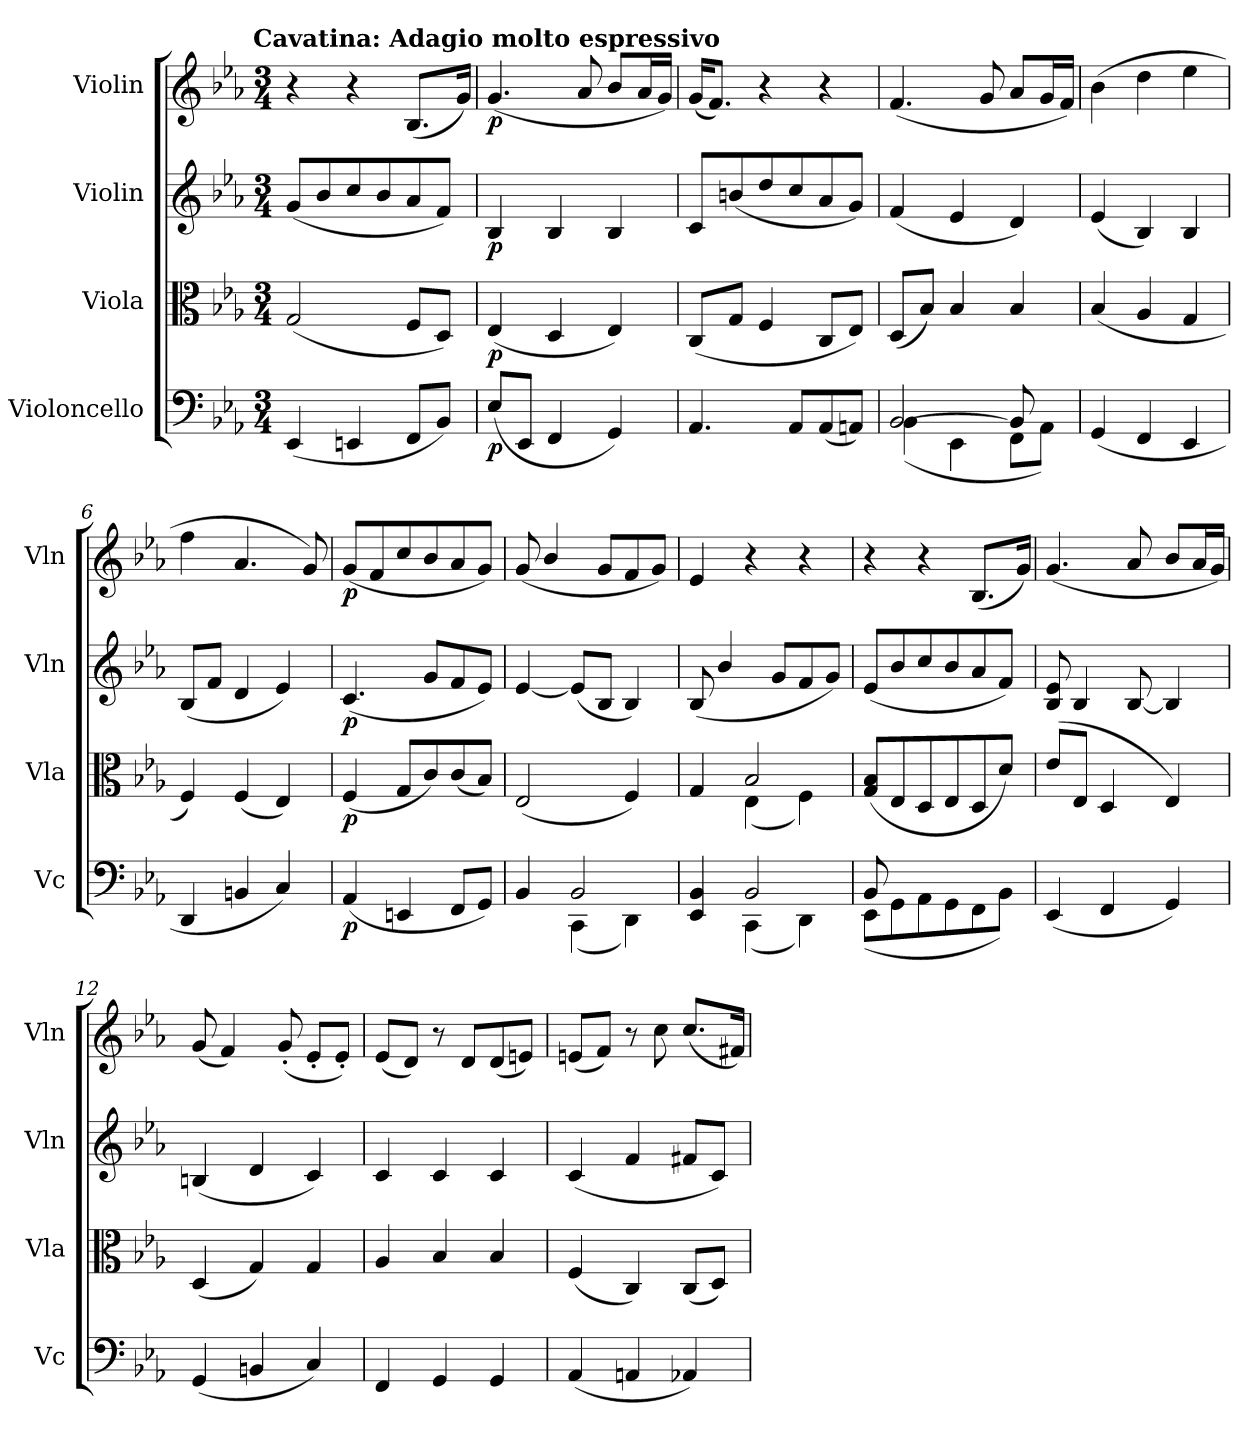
**kern	**dynam	**kern	**dynam	**kern	**dynam	**kern	**dynam
*part4	*part4	*part3	*part3	*part2	*part2	*part1	*part1
*staff4	*staff4	*staff3	*staff3	*staff2	*staff2	*staff1	*staff1
*I"Violoncello	*	*I"Viola	*	*I"Violin	*	*I"Violin	*
*I'Vc	*	*I'Vla	*	*I'Vln	*	*I'Vln	*
*clefF4	*	*clefC3	*	*clefG2	*	*clefG2	*
*k[b-e-a-]	*	*k[b-e-a-]	*	*k[b-e-a-]	*	*k[b-e-a-]	*
*E-:	*	*E-:	*	*E-:	*	*E-:	*
!!LO:TX:omd:t=Cavatina&colon; Adagio molto espressivo
*M3/4	*	*M3/4	*	*M3/4	*	*M3/4	*
*MM60	*	*MM60	*	*MM60	*	*MM60	*
=1	=1	=1	=1	=1	=1	=1	=1
(4EE-/	.	(2G/	.	(8g/L	.	4r	.
.	.	.	.	8b-/	.	.	.
4EEn/	.	.	.	8cc/	.	4r	.
.	.	.	.	8b-/	.	.	.
8FF/L	.	8F/L	.	8a-/	.	(8.B-/L	.
8BB-/J)	.	8D/J)	.	8f/J)	.	.	.
.	.	.	.	.	.	16g/Jk)	.
=2	=2	=2	=2	=2	=2	=2	=2
(8E-/L	p	(4E-/	p	4B-/	p	(4.g/	p
8EE-/J	.	.	.	.	.	.	.
4FF/	.	4D/	.	4B-/	.	.	.
.	.	.	.	.	.	8a-/	.
4GG/)	.	4E-/)	.	4B-/	.	8b-/L	.
.	.	.	.	.	.	16a-/L	.
.	.	.	.	.	.	16g/JJ)	.
=3	=3	=3	=3	=3	=3	=3	=3
4.AA-/	.	(8C/L	.	8c/L	.	(16g/KL	.
.	.	.	.	.	.	8.f/J)	.
.	.	8G/J	.	(8bn/	.	.	.
.	.	4F/	.	8dd/	.	4r	.
8AA-/L	.	.	.	8cc/	.	.	.
(8AA-/	.	8C/L	.	8a-/	.	4r	.
8AAn/J)	.	8E-/J)	.	8g/J)	.	.	.
=4	=4	=4	=4	=4	=4	=4	=4
*^	*	*	*	*	*	*	*
[2BB-/	(4BB-\	.	(8D/L	.	(4f/	.	(4.f/	.
.	.	.	8B-/J)	.	.	.	.	.
.	4EE-\	.	4B-/	.	4e-/	.	.	.
.	.	.	.	.	.	.	8g/	.
8BB-/]	8FF\L	.	4B-/	.	4d/)	.	8a-/L	.
8ryy	8AA-\J)	.	.	.	.	.	16g/L	.
.	.	.	.	.	.	.	16f/JJ)	.
*v	*v	*	*	*	*	*	*	*
=5	=5	=5	=5	=5	=5	=5	=5
(4GG/	.	(4B-/	.	(4e-/	.	(4b-\	.
4FF/	.	4A-/	.	4B-/)	.	4dd\	.
4EE-/	.	4G/	.	4B-/	.	4ee-\	.
=6	=6	=6	=6	=6	=6	=6	=6
4DD/	.	4F/)	.	(8B-/L	.	4ff\	.
.	.	.	.	8f/J	.	.	.
4BBn/	.	(4F/	.	4d/	.	4.a-/	.
4C/)	.	4E-/)	.	4e-/)	.	.	.
.	.	.	.	.	.	8g/)	.
=7	=7	=7	=7	=7	=7	=7	=7
(4AA-/	p	(4F/	p	(4.c/	p	(8g/L	p
.	.	.	.	.	.	8f/	.
4EEn/	.	8G/L	.	.	.	8cc/	.
.	.	8c/)	.	8g/L	.	8b-/	.
8FF/L	.	(8c/	.	8f/	.	8a-/	.
8GG/J)	.	8B-/J)	.	8e-/J)	.	8g/J)	.
=8	=8	=8	=8	=8	=8	=8	=8
*^	*	*	*	*	*	*	*
4BB-/	4ryy	.	(2E-/	.	[4e-/	.	(8g/	.
.	.	.	.	.	.	.	4b-/	.
2BB-/	(4CC\	.	.	.	(8e-/L]	.	.	.
.	.	.	.	.	8B-/J	.	8g/L	.
.	4DD\)	.	4F/)	.	4B-/)	.	8f/	.
.	.	.	.	.	.	.	8g/J)	.
=9	=9	=9	=9	=9	=9	=9	=9	=9
*	*	*	*^	*	*	*	*	*
4EE-/ 4BB-/	4ryy	.	4G/	4ryy	.	(8B-/	.	4e-/	.
.	.	.	.	.	.	4b-/	.	.	.
2BB-/	(4CC\	.	2B-/	(4E-\	.	.	.	4r	.
.	.	.	.	.	.	8g/L	.	.	.
.	4DD\)	.	.	4F\)	.	8f/	.	4r	.
.	.	.	.	.	.	8g/J)	.	.	.
*	*	*	*v	*v	*	*	*	*	*
=10	=10	=10	=10	=10	=10	=10	=10	=10
8BB-/	(8EE-\L	.	(8G/ 8B-/L	.	(8e-/L	.	4r	.
3...ryy	8GG\	.	8E-/	.	8b-/	.	.	.
.	8AA-\	.	8D/	.	8cc/	.	4r	.
.	8GG\	.	8E-/	.	8b-/	.	.	.
.	8FF\	.	8D/	.	8a-/	.	(8.B-/L	.
.	8BB-\J)	.	8d/J)	.	8f/J)	.	.	.
.	.	.	.	.	.	.	16g/Jk)	.
*v	*v	*	*	*	*	*	*	*
=11	=11	=11	=11	=11	=11	=11	=11
(4EE-/	.	(8e-\L	.	8B-/ 8e-/	.	(4.g/	.
.	.	8E-/J	.	4B-/	.	.	.
4FF/	.	4D/	.	.	.	.	.
.	.	.	.	[8B-/	.	8a-/	.
4GG/)	.	4E-/)	.	4B-/]	.	8b-/L	.
.	.	.	.	.	.	16a-/L	.
.	.	.	.	.	.	16g/JJ)	.
=12	=12	=12	=12	=12	=12	=12	=12
(4GG/	.	(4D/	.	(4Bn/	.	(8g/	.
.	.	.	.	.	.	4f/)	.
4BBn/	.	4G/)	.	4d/	.	.	.
.	.	.	.	.	.	(8g'/	.
4C/)	.	4G/	.	4c/)	.	8e-'/L	.
.	.	.	.	.	.	8e-'/J)	.
=13	=13	=13	=13	=13	=13	=13	=13
4FF/	.	4A-/	.	4c/	.	(8e-/L	.
.	.	.	.	.	.	8d/J)	.
4GG/	.	4B-/	.	4c/	.	8r	.
.	.	.	.	.	.	8d/L	.
4GG/	.	4B-/	.	4c/	.	(8d/	.
.	.	.	.	.	.	8en/J)	.
=14	=14	=14	=14	=14	=14	=14	=14
(4AA-/	.	(4F/	.	(4c/	.	(8en/L	.
.	.	.	.	.	.	8f/J)	.
4AAn/	.	4C/)	.	4f/	.	8r	.
.	.	.	.	.	.	8cc\	.
4AA-X/)	.	(8C/L	.	8f#X/L	.	(8.cc/L	.
.	.	8D/J)	.	8c/J)	.	.	.
.	.	.	.	.	.	16f#X/Jk)	.
=	=	=	=	=	=	=	=
*-	*-	*-	*-	*-	*-	*-	*-
